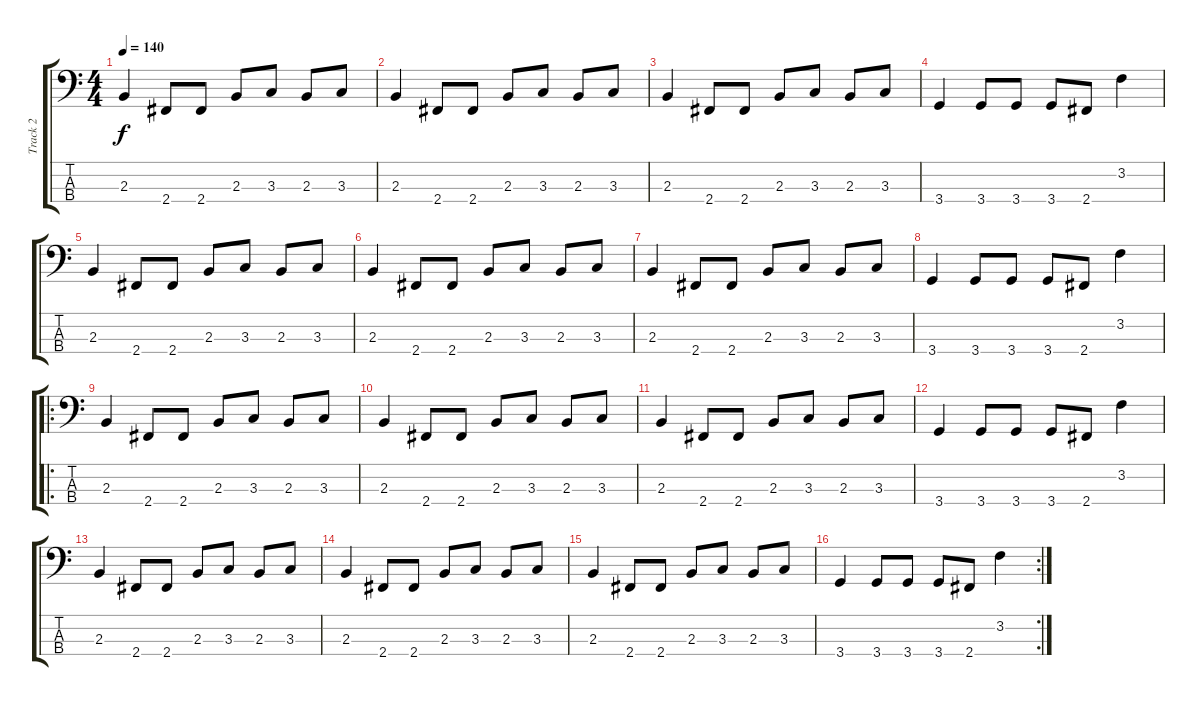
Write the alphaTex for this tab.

\track ("Track 2" "Track 2") {instrument electricbasspick}
\staff {score tabs}
\tuning (G2 D2 A1 E1) {hide}
\ts (4 4)
\tempo 140
\clef f4
\ks c
2.3.4{dy f} 2.4.8 2.4.8 2.3.8 3.3.8 2.3.8 3.3.8 |
2.3.4 2.4.8 2.4.8 2.3.8 3.3.8 2.3.8 3.3.8 |
2.3.4 2.4.8 2.4.8 2.3.8 3.3.8 2.3.8 3.3.8 |
3.4.4 3.4.8 3.4.8 3.4.8 2.4.8 3.2.4 |
2.3.4 2.4.8 2.4.8 2.3.8 3.3.8 2.3.8 3.3.8 |
2.3.4 2.4.8 2.4.8 2.3.8 3.3.8 2.3.8 3.3.8 |
2.3.4 2.4.8 2.4.8 2.3.8 3.3.8 2.3.8 3.3.8 |
3.4.4 3.4.8 3.4.8 3.4.8 2.4.8 3.2.4 |
\ro
2.3.4 2.4.8 2.4.8 2.3.8 3.3.8 2.3.8 3.3.8 |
2.3.4 2.4.8 2.4.8 2.3.8 3.3.8 2.3.8 3.3.8 |
2.3.4 2.4.8 2.4.8 2.3.8 3.3.8 2.3.8 3.3.8 |
3.4.4 3.4.8 3.4.8 3.4.8 2.4.8 3.2.4 |
2.3.4 2.4.8 2.4.8 2.3.8 3.3.8 2.3.8 3.3.8 |
2.3.4 2.4.8 2.4.8 2.3.8 3.3.8 2.3.8 3.3.8 |
2.3.4 2.4.8 2.4.8 2.3.8 3.3.8 2.3.8 3.3.8 |
\rc 2
3.4.4 3.4.8 3.4.8 3.4.8 2.4.8 3.2.4
